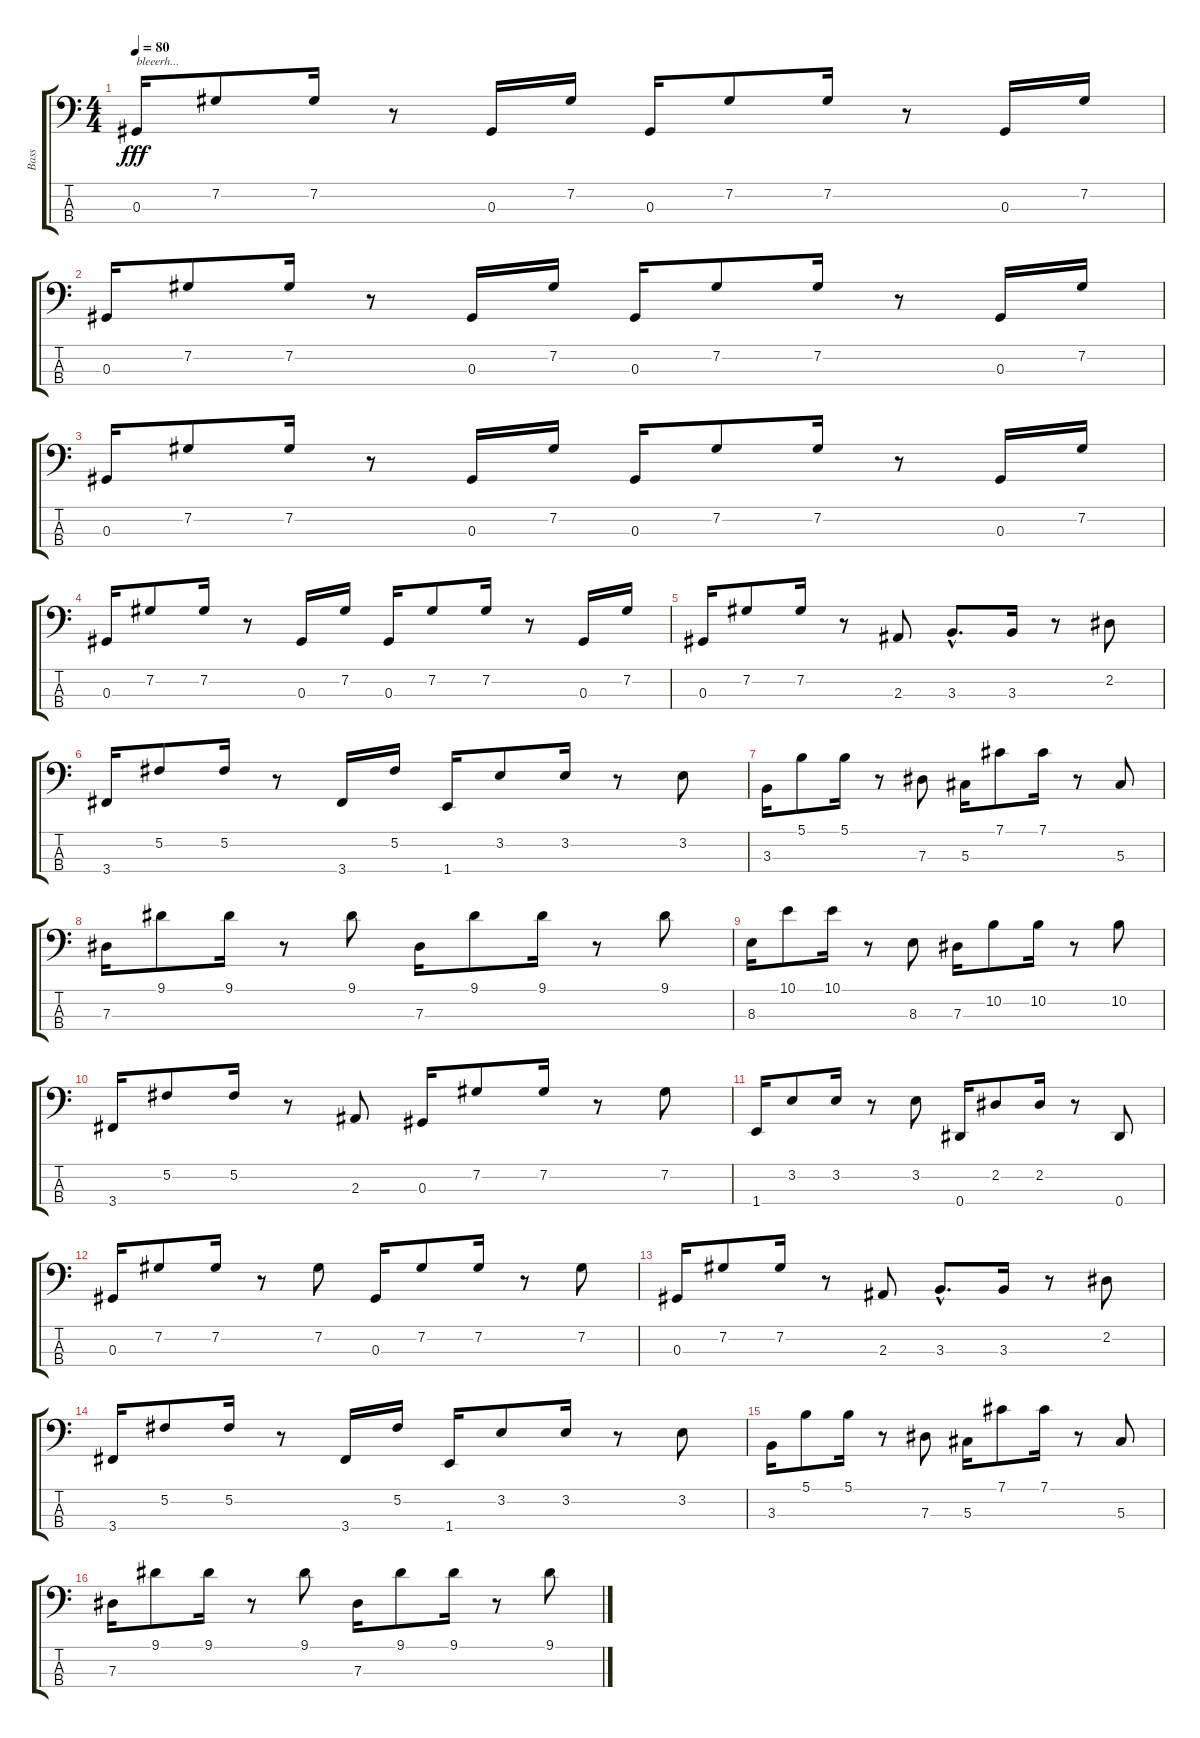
\track ("Bass" "Bass") {instrument synthbass1}
\staff {score tabs}
\tuning (Gb2 Db2 Ab1 Eb1) {hide}
\ts (4 4)
\tempo 80
\clef f4
\ks c
0.3.16{txt "bleeerh..." dy fff instrument synthbass1} 7.2.8 7.2.16 r.8 0.3.16 7.2.16 0.3.16 7.2.8 7.2.16 r.8 0.3.16 7.2.16 |
0.3.16 7.2.8 7.2.16 r.8 0.3.16 7.2.16 0.3.16 7.2.8 7.2.16 r.8 0.3.16 7.2.16 |
0.3.16 7.2.8 7.2.16 r.8 0.3.16 7.2.16 0.3.16 7.2.8 7.2.16 r.8 0.3.16 7.2.16 |
0.3.16 7.2.8 7.2.16 r.8 0.3.16 7.2.16 0.3.16 7.2.8 7.2.16 r.8 0.3.16 7.2.16 |
0.3.16 7.2.8 7.2.16 r.8 2.3.8 3.3{hac}.8{d} 3.3.16 r.8 2.2.8 |
3.4.16 5.2.8 5.2.16 r.8 3.4.16 5.2.16 1.4.16 3.2.8 3.2.16 r.8 3.2.8 |
3.3.16 5.1.8 5.1.16 r.8 7.3.8 5.3.16 7.1.8 7.1.16 r.8 5.3.8 |
7.3.16 9.1.8 9.1.16 r.8 9.1.8 7.3.16 9.1.8 9.1.16 r.8 9.1.8 |
8.3.16 10.1.8 10.1.16 r.8 8.3.8 7.3.16 10.2.8 10.2.16 r.8 10.2.8 |
3.4.16 5.2.8 5.2.16 r.8 2.3.8 0.3.16 7.2.8 7.2.16 r.8 7.2.8 |
1.4.16 3.2.8 3.2.16 r.8 3.2.8 0.4.16 2.2.8 2.2.16 r.8 0.4.8 |
0.3.16 7.2.8 7.2.16 r.8 7.2.8 0.3.16 7.2.8 7.2.16 r.8 7.2.8 |
0.3.16 7.2.8 7.2.16 r.8 2.3.8 3.3{hac}.8{d} 3.3.16 r.8 2.2.8 |
3.4.16 5.2.8 5.2.16 r.8 3.4.16 5.2.16 1.4.16 3.2.8 3.2.16 r.8 3.2.8 |
3.3.16 5.1.8 5.1.16 r.8 7.3.8 5.3.16 7.1.8 7.1.16 r.8 5.3.8 |
7.3.16 9.1.8 9.1.16 r.8 9.1.8 7.3.16 9.1.8 9.1.16 r.8 9.1.8
